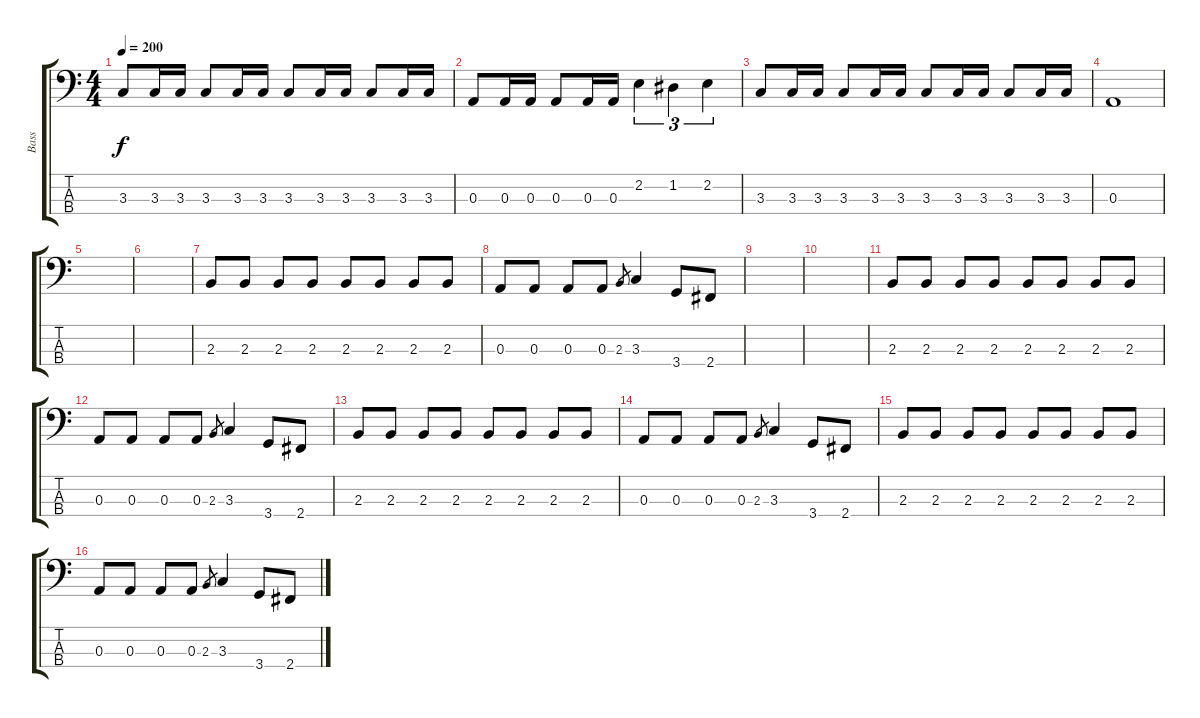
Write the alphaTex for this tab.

\track ("Bass" "Bass") {instrument electricbasspick}
\staff {score tabs}
\tuning (G2 D2 A1 E1) {hide}
\ts (4 4)
\tempo 200
\clef f4
\ks c
3.3.8{dy f} 3.3.16 3.3.16 3.3.8 3.3.16 3.3.16 3.3.8 3.3.16 3.3.16 3.3.8 3.3.16 3.3.16 |
0.3.8 0.3.16 0.3.16 0.3.8 0.3.16 0.3.16 2.2.4{tu (3 2)} 1.2.4{tu (3 2)} 2.2.4{tu (3 2)} |
3.3.8 3.3.16 3.3.16 3.3.8 3.3.16 3.3.16 3.3.8 3.3.16 3.3.16 3.3.8 3.3.16 3.3.16 |
0.3.1 |
|
|
2.3.8 2.3.8 2.3.8 2.3.8 2.3.8 2.3.8 2.3.8 2.3.8 |
0.3.8 0.3.8 0.3.8 0.3.8 2.3.8{gr} 3.3.4 3.4.8 2.4.8 |
|
|
2.3.8 2.3.8 2.3.8 2.3.8 2.3.8 2.3.8 2.3.8 2.3.8 |
0.3.8 0.3.8 0.3.8 0.3.8 2.3.8{gr} 3.3.4 3.4.8 2.4.8 |
2.3.8 2.3.8 2.3.8 2.3.8 2.3.8 2.3.8 2.3.8 2.3.8 |
0.3.8 0.3.8 0.3.8 0.3.8 2.3.8{gr} 3.3.4 3.4.8 2.4.8 |
2.3.8 2.3.8 2.3.8 2.3.8 2.3.8 2.3.8 2.3.8 2.3.8 |
0.3.8 0.3.8 0.3.8 0.3.8 2.3.8{gr} 3.3.4 3.4.8 2.4.8
